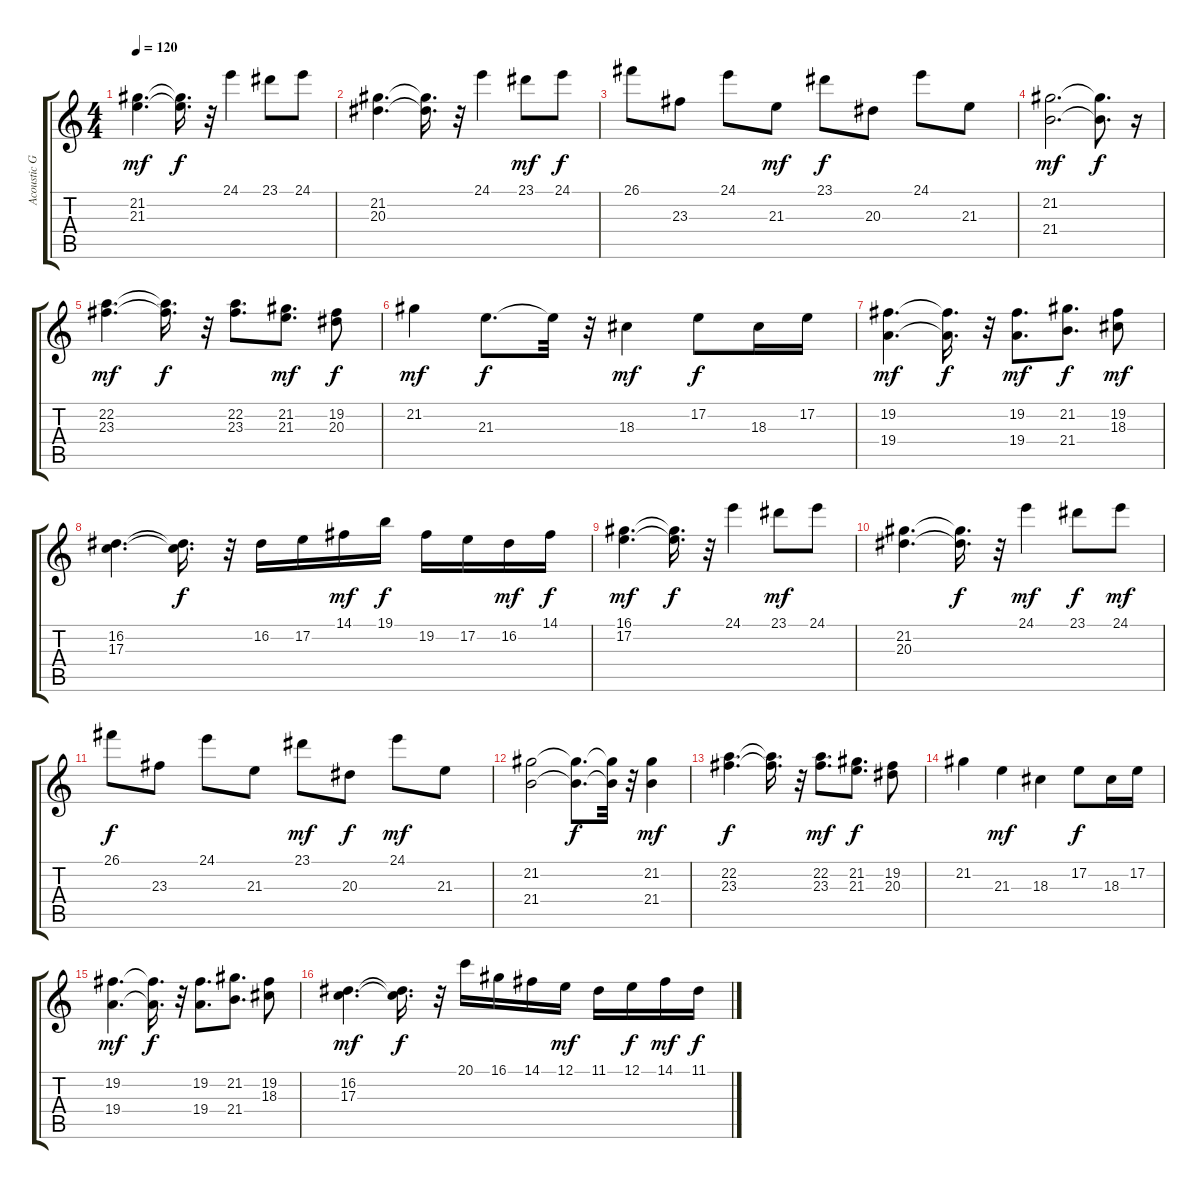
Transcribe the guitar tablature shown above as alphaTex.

\track ("Acoustic Grand Piano" "Acoustic G") {instrument acousticgrandpiano}
\staff {score tabs}
\tuning (E4 B3 G3 D3 A2 E2) {hide}
\ts (4 4)
\tempo 120
\clef g2
\ks c
(21.2 21.3).4{d dy mf} (21.2{t} 21.3{t}).16{d dy f} r.32 24.1.4 23.1.8 24.1.8 |
(21.2 20.3).4{d} (21.2{t} 20.3{t}).16{d} r.32 24.1.4 23.1.8{dy mf} 24.1.8{dy f} |
26.1.8 23.3.8 24.1.8 21.3.8{dy mf} 23.1.8{dy f} 20.3.8 24.1.8 21.3.8 |
(21.2 21.4).2{d dy mf} (21.2{t} 21.4{t}).8{d dy f} r.16 |
(22.2 23.3).4{d dy mf} (22.2{t} 23.3{t}).16{d dy f} r.32 (22.2 23.3).8{d} (21.2 21.3).8{d dy mf} (19.2 20.3).8{dy f} |
21.2.4{dy mf} 21.3.8{d dy f} 21.3{t}.32 r.32 18.3.4{dy mf} 17.2.8{dy f} 18.3.16 17.2.16 |
(19.2 19.4).4{d dy mf} (19.2{t} 19.4{t}).16{d dy f} r.32 (19.2 19.4).8{d dy mf} (21.2 21.4).8{d dy f} (19.2 18.3).8{dy mf} |
(16.2 17.3).4{d} (16.2{t} 17.3{t}).16{d dy f} r.32 16.2.16 17.2.16 14.1.16{dy mf} 19.1.16{dy f} 19.2.16 17.2.16 16.2.16{dy mf} 14.1.16{dy f} |
(16.1 17.2).4{d dy mf} (16.1{t} 17.2{t}).16{d dy f} r.32 24.1.4 23.1.8{dy mf} 24.1.8 |
(21.2 20.3).4{d} (21.2{t} 20.3{t}).16{d dy f} r.32 24.1.4{dy mf} 23.1.8{dy f} 24.1.8{dy mf} |
26.1.8{dy f} 23.3.8 24.1.8 21.3.8 23.1.8{dy mf} 20.3.8{dy f} 24.1.8{dy mf} 21.3.8 |
(21.2 21.4).2 (21.2{t} 21.4{t}).8{d dy f} (21.2{t} 21.4{t}).32 r.32 (21.2 21.4).4{dy mf} |
(22.2 23.3).4{d dy f} (22.2{t} 23.3{t}).16{d} r.32 (22.2 23.3).8{d dy mf} (21.2 21.3).8{d dy f} (19.2 20.3).8 |
21.2.4 21.3.4{dy mf} 18.3.4 17.2.8{dy f} 18.3.16 17.2.16 |
(19.2 19.4).4{d dy mf} (19.2{t} 19.4{t}).16{d dy f} r.32 (19.2 19.4).8{d} (21.2 21.4).8{d} (19.2 18.3).8 |
(16.2 17.3).4{d dy mf} (16.2{t} 17.3{t}).16{d dy f} r.32 20.1.16 16.1.16 14.1.16 12.1.16{dy mf} 11.1.16 12.1.16{dy f} 14.1.16{dy mf} 11.1.16{dy f}
